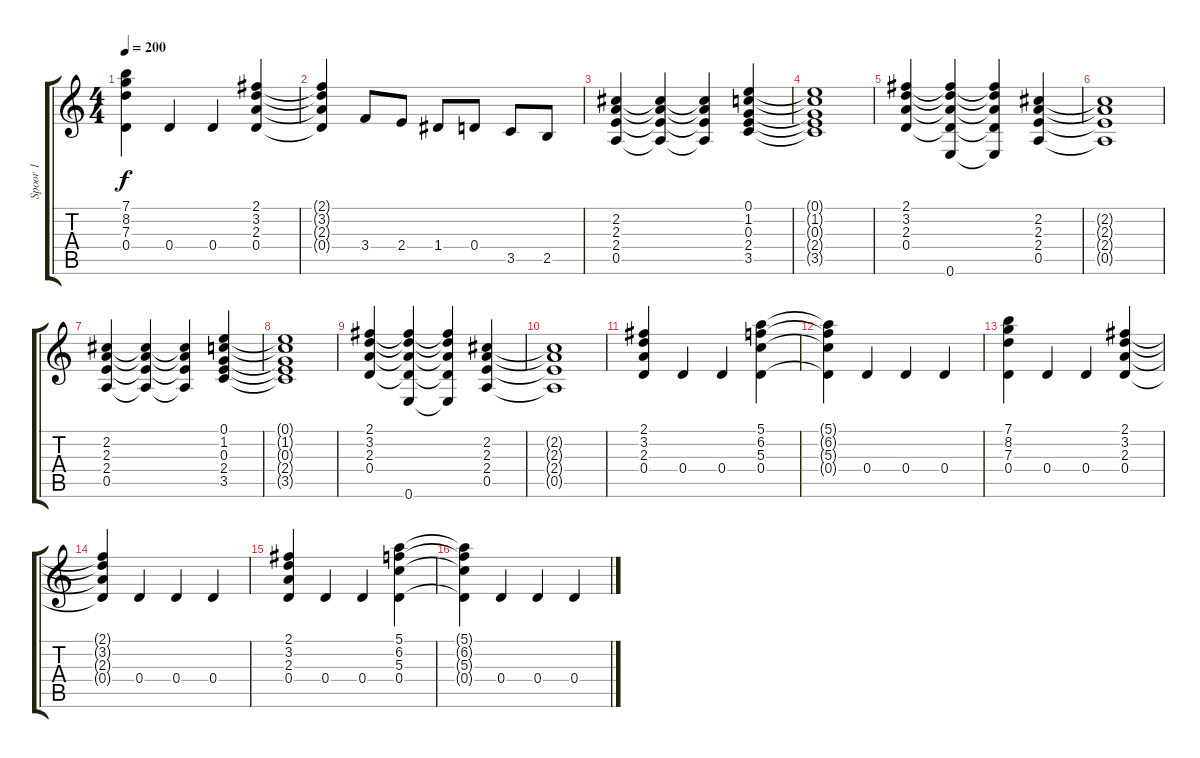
\track ("Spoor 1" "Spoor 1") {instrument overdrivenguitar}
\staff {score tabs}
\tuning (E4 B3 G3 D3 A2 E2) {hide}
\ts (4 4)
\tempo 200
\clef g2
\ks c
(7.1 8.2 7.3 0.4).4{dy f} 0.4.4 0.4.4 (2.1 3.2 2.3 0.4).4 |
(2.1{t} 3.2{t} 2.3{t} 0.4{t}).4 3.4.8 2.4.8 1.4.8 0.4.8 3.5.8 2.5.8 |
(2.2 2.3 2.4 0.5).4 (2.2{t} 2.3{t} 2.4{t} 0.5{t}).4 (2.2{t} 2.3{t} 2.4{t} 0.5{t}).4 (0.1 1.2 0.3 2.4 3.5).4 |
(0.1{t} 1.2{t} 0.3{t} 2.4{t} 3.5{t}).1 |
(2.1 3.2 2.3 0.4).4 (2.1{t} 3.2{t} 2.3{t} 0.4{t} 0.6).4 (2.1{t} 3.2{t} 2.3{t} 0.4{t} 0.6{t}).4 (2.2 2.3 2.4 0.5).4 |
(2.2{t} 2.3{t} 2.4{t} 0.5{t}).1 |
(2.2 2.3 2.4 0.5).4 (2.2{t} 2.3{t} 2.4{t} 0.5{t}).4 (2.2{t} 2.3{t} 2.4{t} 0.5{t}).4 (0.1 1.2 0.3 2.4 3.5).4 |
(0.1{t} 1.2{t} 0.3{t} 2.4{t} 3.5{t}).1 |
(2.1 3.2 2.3 0.4).4 (2.1{t} 3.2{t} 2.3{t} 0.4{t} 0.6).4 (2.1{t} 3.2{t} 2.3{t} 0.4{t} 0.6{t}).4 (2.2 2.3 2.4 0.5).4 |
(2.2{t} 2.3{t} 2.4{t} 0.5{t}).1 |
(2.1 3.2 2.3 0.4).4 0.4.4 0.4.4 (5.1 6.2 5.3 0.4).4 |
(5.1{t} 6.2{t} 5.3{t} 0.4{t}).4 0.4.4 0.4.4 0.4.4 |
(7.1 8.2 7.3 0.4).4 0.4.4 0.4.4 (2.1 3.2 2.3 0.4).4 |
(2.1{t} 3.2{t} 2.3{t} 0.4{t}).4 0.4.4 0.4.4 0.4.4 |
(2.1 3.2 2.3 0.4).4 0.4.4 0.4.4 (5.1 6.2 5.3 0.4).4 |
(5.1{t} 6.2{t} 5.3{t} 0.4{t}).4 0.4.4 0.4.4 0.4.4
